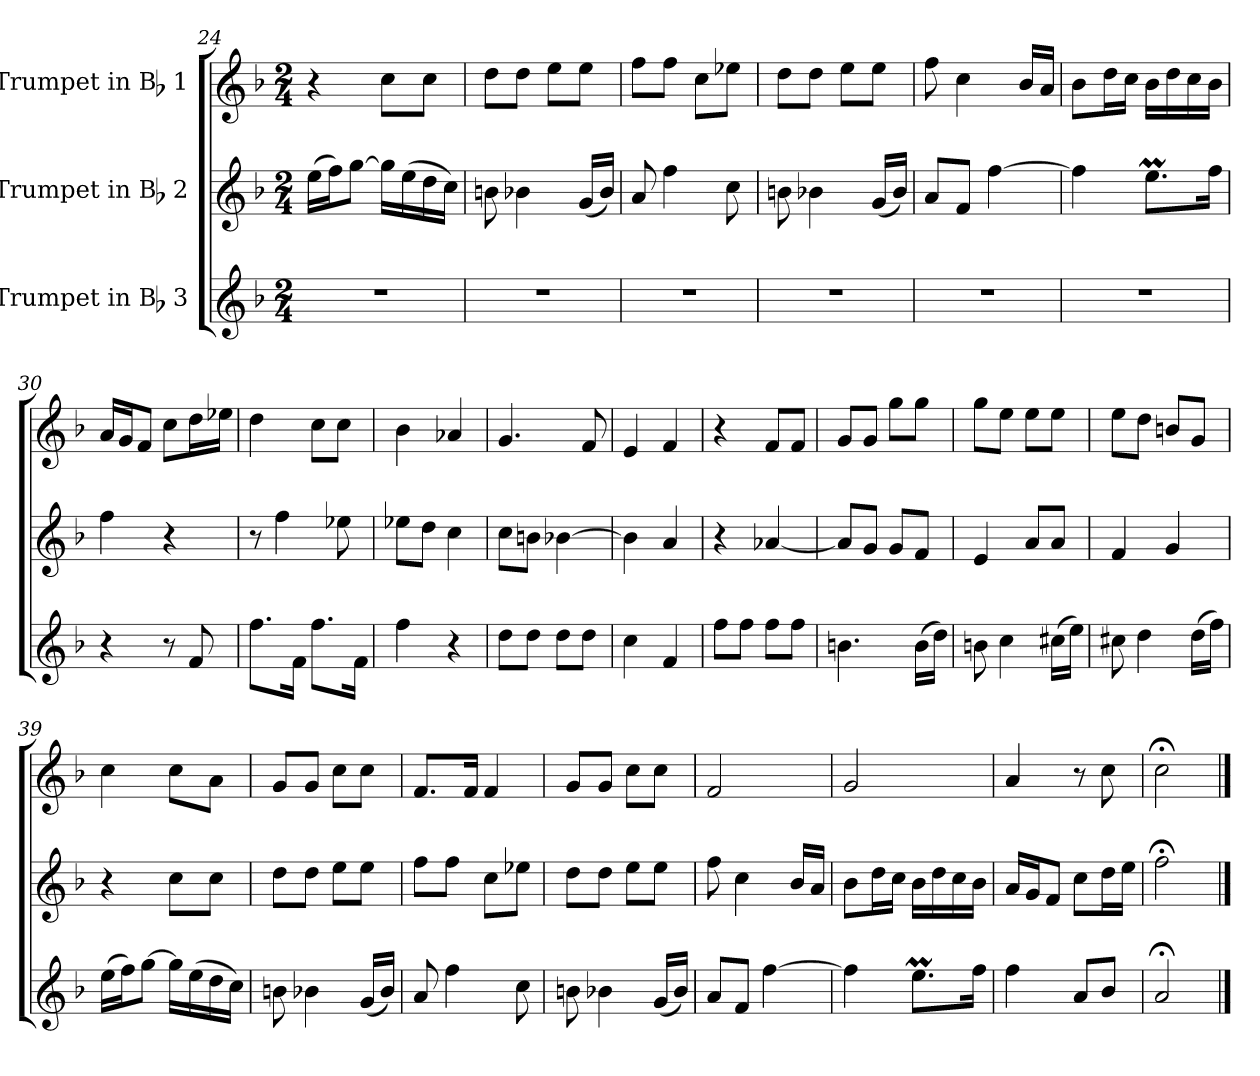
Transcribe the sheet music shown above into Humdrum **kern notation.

**kern	**kern	**kern
*part3	*part2	*part1
*staff3	*staff2	*staff1
*I"Trumpet in Bb 3	*I"Trumpet in Bb 2	*I"Trumpet in Bb 1
*clefG2	*clefG2	*clefG2
*ITrd1c2	*ITrd1c2	*ITrd1c2
*k[b-e-a-]	*k[b-e-a-]	*k[b-e-a-]
*E-:	*E-:	*E-:
*M2/4	*M2/4	*M2/4
=24	=24	=24
2r	(>16dd\LL	4r
.	16ee-\J)	.
.	[8ff\J	.
.	16ff\LL]	8b-\L
.	(>16dd\	.
.	16cc\	8b-\J
.	16b-\JJ)	.
=25	=25	=25
2r	8an\	8cc\L
.	4a-X\	8cc\J
.	.	8dd\L
.	(<16f/LL	8dd\J
.	16a-/JJ)	.
=26	=26	=26
2r	8g/	8ee-\L
.	4ee-\	8ee-\J
.	.	8b-\L
.	8b-\	8dd-X\J
=27	=27	=27
2r	8an\	8cc\L
.	4a-X\	8cc\J
.	.	8dd\L
.	(<16f/LL	8dd\J
.	16a-/JJ)	.
=28	=28	=28
2r	8g/L	8ee-\
.	8e-/J	4b-\
.	[4ee-\	.
.	.	16a-/LL
.	.	16g/JJ
!!LO:PB:g=z
=29	=29	=29
2r	4ee-\]	8a-\L
.	.	16cc\L
.	.	16b-\JJ
.	8.ddm\L	16a-\LL
.	.	16cc\
.	.	16b-\
.	16ee-\Jk	16a-\JJ
=30	=30	=30
4r	4ee-\	16g/LL
.	.	16f/J
.	.	8e-/J
8r	4r	8b-\L
8e-/	.	16cc\L
.	.	16dd-X\JJ
=31	=31	=31
8.ee-\L	8r	4cc\
.	4ee-\	.
16e-\Jk	.	.
8.ee-\L	.	8b-\L
.	8dd-X\	8b-\J
16e-\Jk	.	.
=32	=32	=32
4ee-\	8dd-X\L	4a-\
.	8cc\J	.
4r	4b-\	4g-X/
=33	=33	=33
8cc\L	8b-\L	4.f/
8cc\J	8an\J	.
8cc\L	[4a-X\	.
8cc\J	.	8e-/
=34	=34	=34
4b-\	4a-\]	4d/
4e-/	4g/	4e-/
=35	=35	=35
8ee-\L	4r	4r
8ee-\J	.	.
8ee-\L	[4g-X/	8e-/L
8ee-\J	.	8e-/J
!!LO:LB:g=z
=36	=36	=36
4.an\	8g-/L]	8f/L
.	8f/J	8f/J
.	8f/L	8ff\L
(>16a\LL	8e-/J	8ff\J
16cc\JJ)	.	.
=37	=37	=37
8an\	4d/	8ff\L
4b-\	.	8dd\J
.	8g/L	8dd\L
(>16bn\LL	8g/J	8dd\J
16dd\JJ)	.	.
=38	=38	=38
8bn\	4e-/	8dd\L
4cc\	.	8cc\J
.	4f/	8an/L
(>16cc\LL	.	8f/J
16ee-\JJ)	.	.
=39	=39	=39
(>16dd\LL	4r	4b-\
16ee-\J)	.	.
[8ff\J	.	.
16ff\LL]	8b-\L	8b-\L
(>16dd\	.	.
16cc\	8b-\J	8g\J
16b-\JJ)	.	.
=40	=40	=40
8an\	8cc\L	8f/L
4a-X\	8cc\J	8f/J
.	8dd\L	8b-\L
(<16f/LL	8dd\J	8b-\J
16a-/JJ)	.	.
=41	=41	=41
8g/	8ee-\L	8.e-/L
4ee-\	8ee-\J	.
.	.	16e-/Jk
.	8b-\L	4e-/
8b-\	8dd-X\J	.
!!LO:LB:g=z
=42	=42	=42
8an\	8cc\L	8f/L
4a-X\	8cc\J	8f/J
.	8dd\L	8b-\L
(<16f/LL	8dd\J	8b-\J
16a-/JJ)	.	.
=43	=43	=43
8g/L	8ee-\	2e-/
8e-/J	4b-\	.
[4ee-\	.	.
.	16a-/LL	.
.	16g/JJ	.
=44	=44	=44
4ee-\]	8a-\L	2f/
.	16cc\L	.
.	16b-\JJ	.
8.ddm\L	16a-\LL	.
.	16cc\	.
.	16b-\	.
16ee-\Jk	16a-\JJ	.
=45	=45	=45
4ee-\	16g/LL	4g/
.	16f/J	.
.	8e-/J	.
8g/L	8b-\L	8r
8a-/J	16cc\L	8b-\
.	16dd\JJ	.
=46	=46	=46
2g;</	2ee-;<\	2b-;<\
==	==	==
*-	*-	*-
